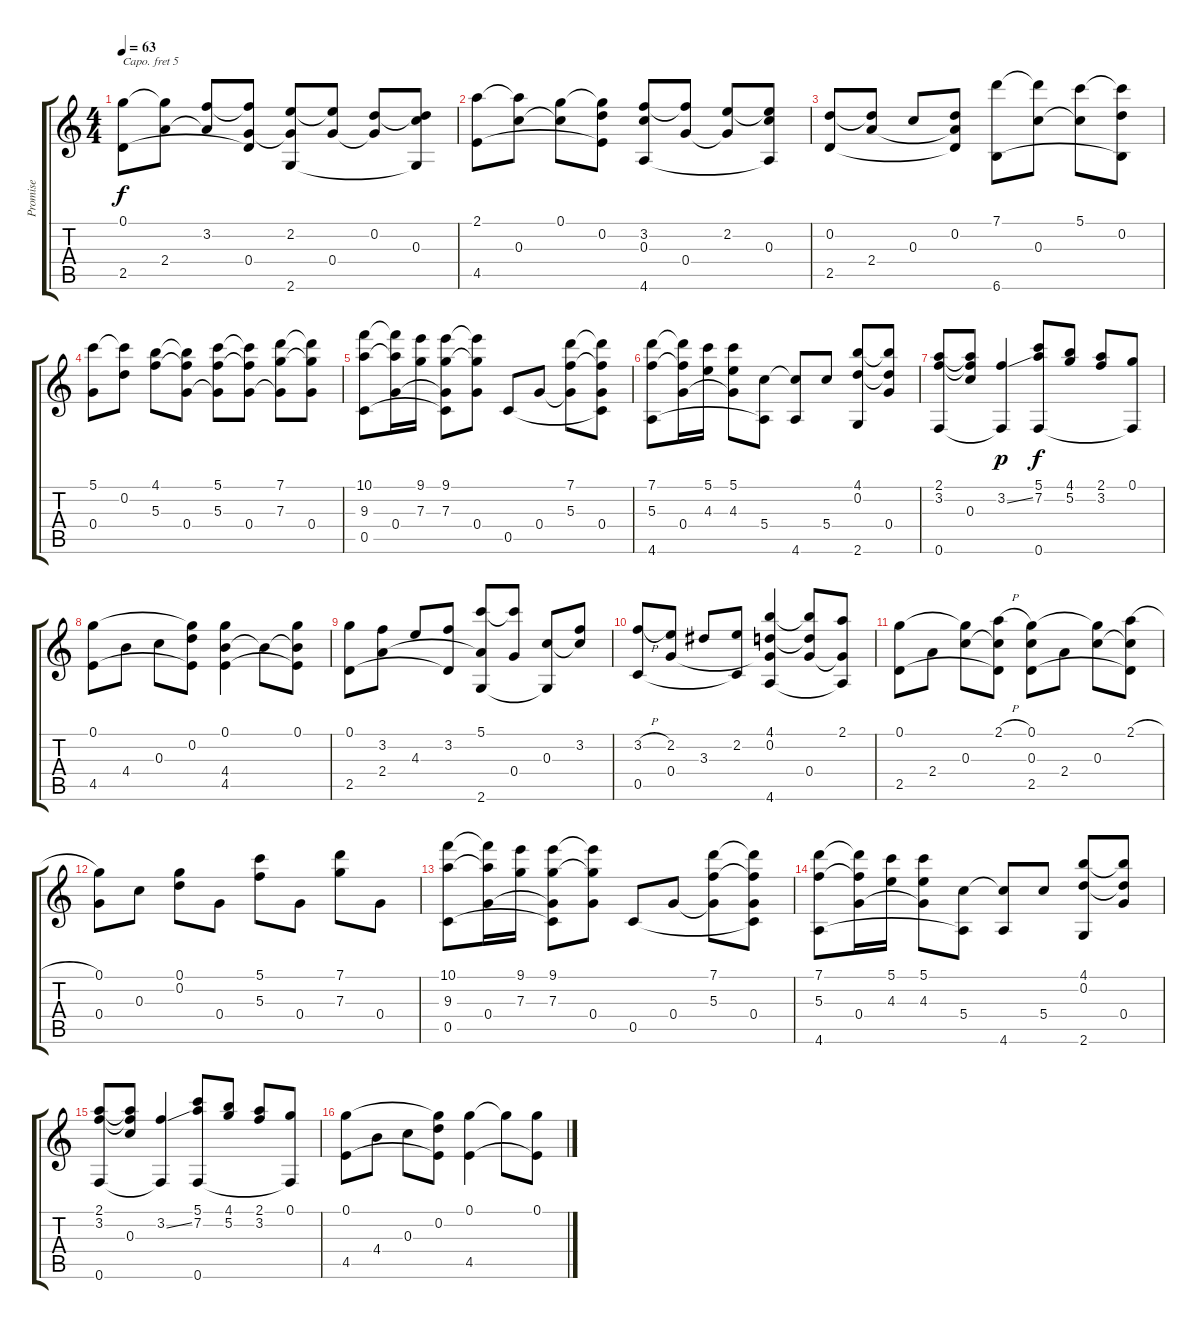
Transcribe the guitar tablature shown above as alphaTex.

\track ("Promise" "Promise") {instrument acousticguitarnylon}
\staff {score tabs}
\capo 5
\tuning (D4 A3 G3 D3 G2 C2) {hide}
\ts (4 4)
\tempo 63
\clef g2
\ks c
(0.1 2.5).8{dy f} (0.1{t} 2.4).8 (3.2 2.4{t}).8 (3.2{t} 0.4 2.5{t}).8 (2.2 0.4{t} 2.6).8 (2.2{t} 0.4).8 (0.2 0.4{t}).8 (0.2{t} 0.3 2.6{t}).8 |
(2.1 4.5).8 (2.1{t} 0.3).8 (0.1 0.3{t}).8 (0.1{t} 0.2 4.5{t}).8 (3.2 0.3 4.6).8 (3.2{t} 0.4).8 (2.2 0.4{t}).8 (2.2{t} 0.3 4.6{t}).8 |
(0.2 2.5).8 (0.2{t} 2.4).8 0.3.8 (0.2 2.4{t} 2.5{t}).8 (7.1 6.6).8 (7.1{t} 0.3).8 (5.1 0.3{t}).8 (5.1{t} 0.2 6.6{t}).8 |
(5.1 0.4).8 (5.1{t} 0.2).8 (4.1 5.3).8 (4.1{t} 5.3{t} 0.4).8 (5.1 5.3 0.4{t}).8 (5.1{t} 5.3{t} 0.4).8 (7.1 7.3 0.4{t}).8 (7.1{t} 7.3{t} 0.4).8 |
(10.1 9.3 0.5).8 (10.1{t} 9.3{t} 0.4).16 (9.1 7.3).16 (9.1 7.3 0.4{t} 0.5{t}).8 (9.1{t} 7.3{t} 0.4).8 0.5.8 0.4.8 (7.1 5.3 0.4{t}).8 (7.1{t} 5.3{t} 0.4 0.5{t}).8 |
(7.1 5.3 4.6).8 (7.1{t} 5.3{t} 0.4).16 (5.1 4.3).16 (5.1 4.3 0.4{t}).8 (5.4 4.6{t}).8 (5.4{t} 4.6).8 5.4.8 (4.1 0.2 2.6).8 (4.1{t} 0.2{t} 0.4).8 |
(2.1 3.2 0.6).8 (2.1{t} 3.2{t} 0.3).8 (3.2{ss} 0.6{t}).4{dy p} (5.1 7.2 0.6).8{dy f} (4.1 5.2).8 (2.1 3.2).8 (0.1 0.6{t}).8 |
(0.1 4.5).8 4.4.8 0.3.8 (0.1{t} 0.2 4.5{t}).8 (0.1 4.4 4.5).4 4.4{t}.8 (0.1 4.4{t} 4.5{t}).8 |
(0.1 2.5).8 (3.2 2.4).8 4.3.8 (3.2 2.5{t}).8 (5.1 2.4{t} 2.6).8 (5.1{t} 0.4).8 (0.3 2.6{t}).8 (3.2 0.3{t}).8 |
(3.2{h} 0.5).8 (2.2 0.4).8 3.3.8 (2.2 0.5{t}).8 (4.1 0.2 0.4{t} 4.6).4 (4.1{t} 0.2{t} 0.4).8 (2.1 0.4{t} 4.6{t}).8 |
(0.1 2.5).8 2.4.8 (0.1{t} 0.3).8 (2.1{h} 0.3{t} 2.5{t}).8 (0.1 0.3 2.5).8 2.4.8 (0.1{t} 0.3).8 (2.1{h} 0.3{t} 2.5{t}).8 |
(0.1 0.4).8 0.3.8 (0.1 0.2).8 0.4.8 (5.1 5.3).8 0.4.8 (7.1 7.3).8 0.4.8 |
(10.1 9.3 0.5).8 (10.1{t} 9.3{t} 0.4).16 (9.1 7.3).16 (9.1 7.3 0.4{t} 0.5{t}).8 (9.1{t} 7.3{t} 0.4).8 0.5.8 0.4.8 (7.1 5.3 0.4{t}).8 (7.1{t} 5.3{t} 0.4 0.5{t}).8 |
(7.1 5.3 4.6).8 (7.1{t} 5.3{t} 0.4).16 (5.1 4.3).16 (5.1 4.3 0.4{t}).8 (5.4 4.6{t}).8 (5.4{t} 4.6).8 5.4.8 (4.1 0.2 2.6).8 (4.1{t} 0.2{t} 0.4).8 |
(2.1 3.2 0.6).8 (2.1{t} 3.2{t} 0.3).8 (3.2{ss} 0.6{t}).4 (5.1 7.2 0.6).8 (4.1 5.2).8 (2.1 3.2).8 (0.1 0.6{t}).8 |
(0.1 4.5).8 4.4.8 0.3.8 (0.1{t} 0.2 4.5{t}).8 (0.1 4.5).4 0.1{t}.8 (0.1 4.5{t}).8
